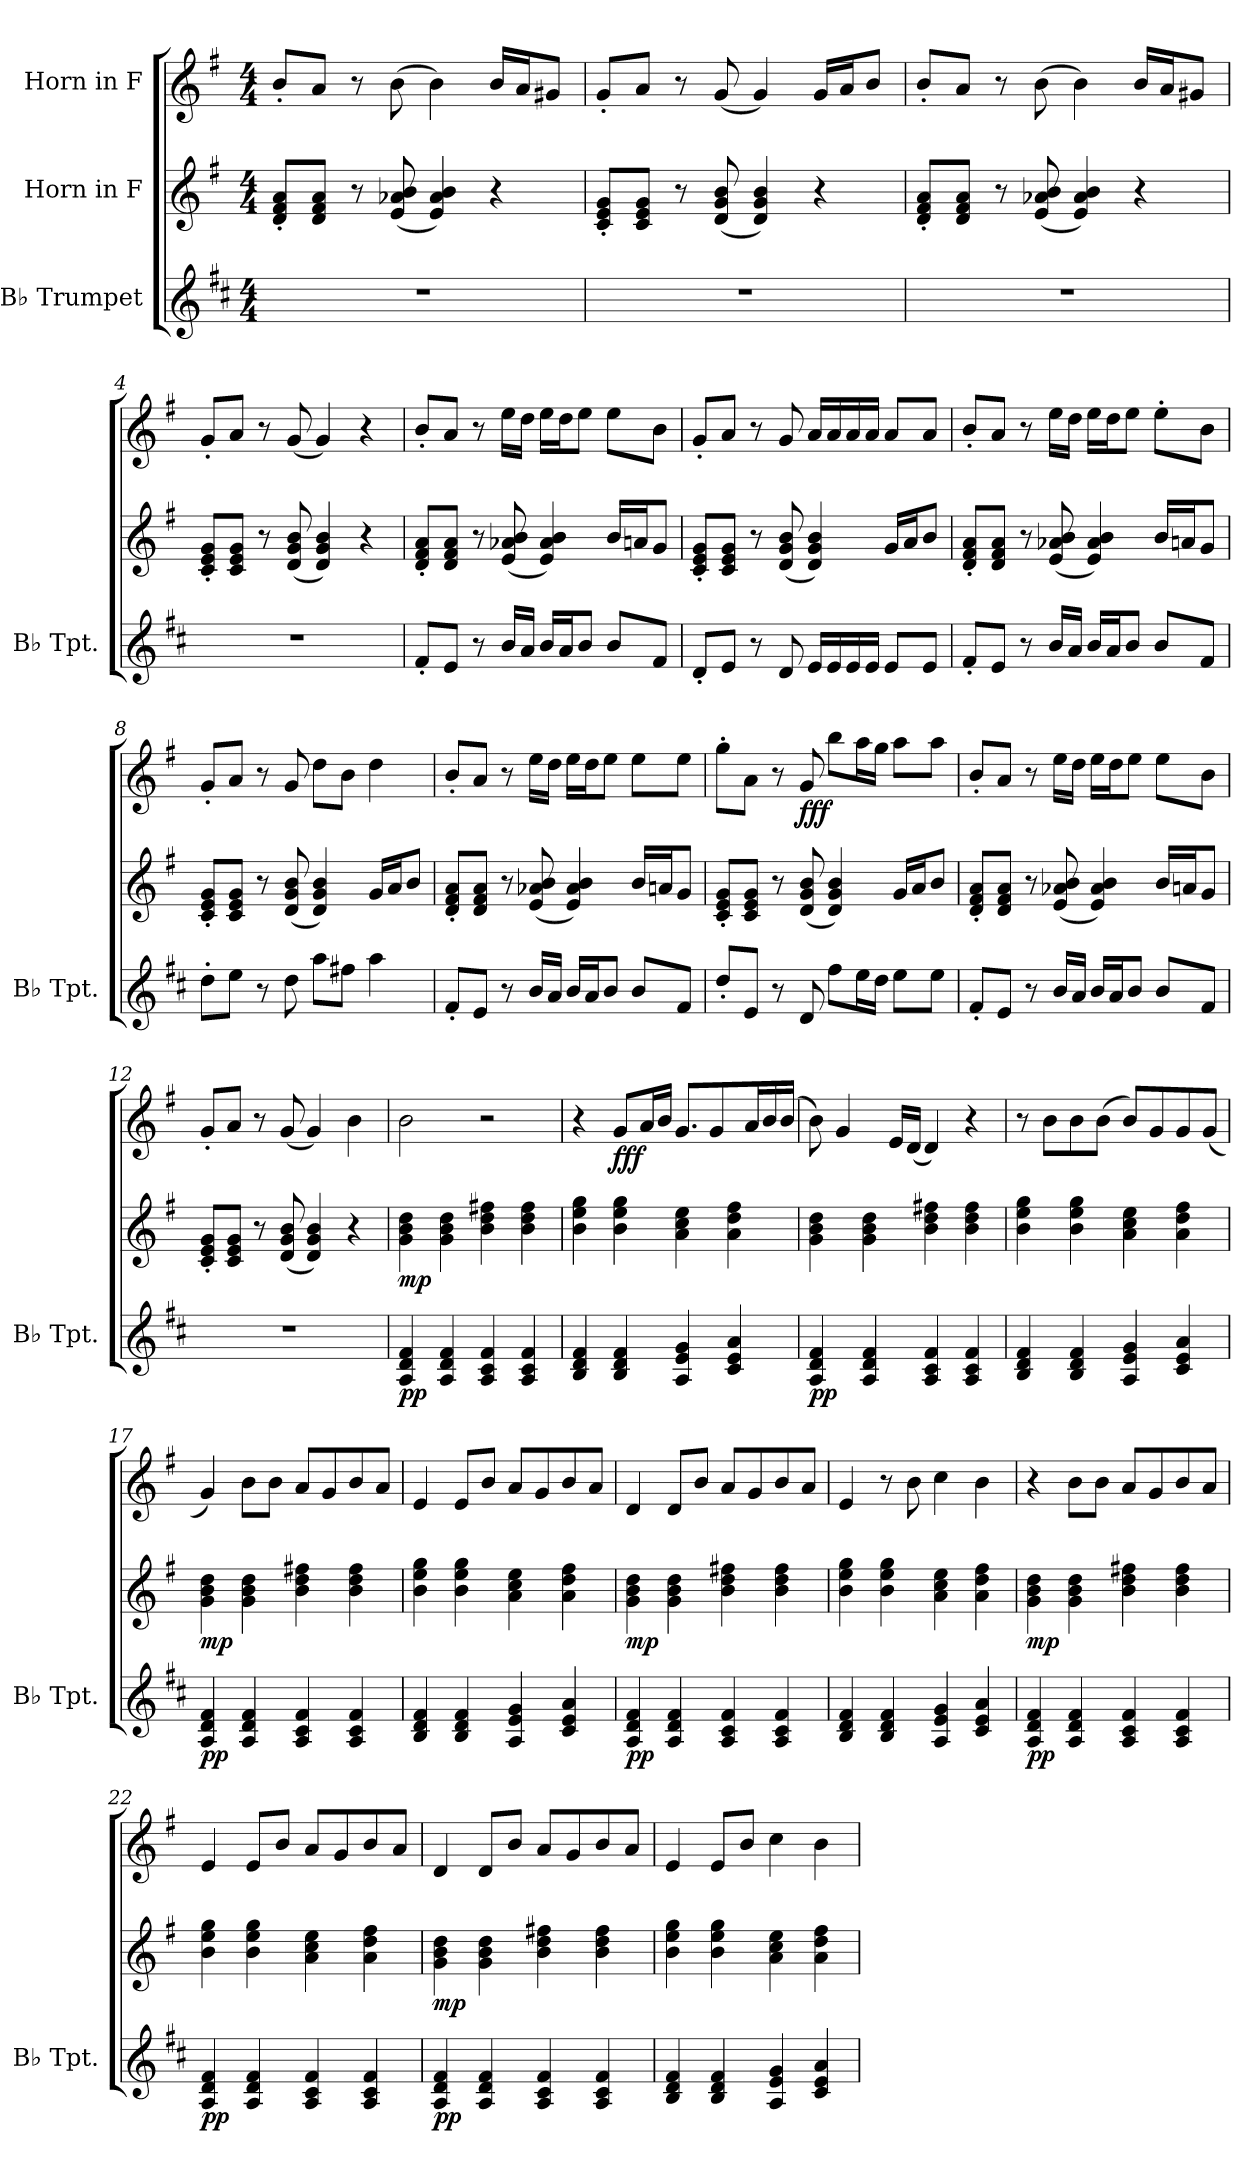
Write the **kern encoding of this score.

**kern	**dynam	**kern	**dynam	**kern	**dynam
*part3	*part3	*part2	*part2	*part1	*part1
*staff3	*staff3	*staff2	*staff2	*staff1	*staff1
*I"B♭ Trumpet	*	*I"Horn in F	*	*I"Horn in F	*
*I'B♭ Tpt.	*	*	*	*	*
*clefG2	*	*clefG2	*	*clefG2	*
*ITrd1c2	*	*ITrd4c7	*	*ITrd4c7	*
*k[]	*	*k[]	*	*k[]	*
*M4/4	*	*M4/4	*	*M4/4	*
*MM86	*	*MM86	*	*MM86	*
=1	=1	=1	=1	=1	=1
1r	.	8G/' 8B/' 8d/'L	.	8e'/L	.
.	.	8G/ 8B/ 8d/J	.	8d/J	.
.	.	8r	.	8r	.
.	.	(<8A/ 8d-X/ 8e/	.	(>8e\	.
.	.	4A/ 4d-/ 4e/)	.	4e\)	.
.	.	4r	.	16e/LL	.
.	.	.	.	16d/J	.
.	.	.	.	8c#X/J	.
=2	=2	=2	=2	=2	=2
1r	.	8F/' 8A/' 8c/'L	.	8c'/L	.
.	.	8F/ 8A/ 8c/J	.	8d/J	.
.	.	8r	.	8r	.
.	.	(<8G/ 8c/ 8e/	.	(<8c/	.
.	.	4G/ 4c/ 4e/)	.	4c/)	.
.	.	4r	.	16c/LL	.
.	.	.	.	16d/J	.
.	.	.	.	8e/J	.
=3	=3	=3	=3	=3	=3
1r	.	8G/' 8B/' 8d/'L	.	8e'/L	.
.	.	8G/ 8B/ 8d/J	.	8d/J	.
.	.	8r	.	8r	.
.	.	(<8A/ 8d-X/ 8e/	.	(>8e\	.
.	.	4A/ 4d-/ 4e/)	.	4e\)	.
.	.	4r	.	16e/LL	.
.	.	.	.	16d/J	.
.	.	.	.	8c#X/J	.
=4	=4	=4	=4	=4	=4
1r	.	8F/' 8A/' 8c/'L	.	8c'/L	.
.	.	8F/ 8A/ 8c/J	.	8d/J	.
.	.	8r	.	8r	.
.	.	(<8G/ 8c/ 8e/	.	(<8c/	.
.	.	4G/ 4c/ 4e/)	.	4c/)	.
.	.	4r	.	4r	.
!!LO:LB:g=z
=5	=5	=5	=5	=5	=5
8e'/L	.	8G/' 8B/' 8d/'L	.	8e'/L	.
8d/J	.	8G/ 8B/ 8d/J	.	8d/J	.
8r	.	8r	.	8r	.
16a/LL	.	(<8A/ 8d-X/ 8e/	.	16a\LL	.
16g/JJ	.	.	.	16g\JJ	.
16a/LL	.	4A/ 4d-/ 4e/)	.	16a\LL	.
16g/J	.	.	.	16g\J	.
8a/J	.	.	.	8a\J	.
8a/L	.	16e/LL	.	8a\L	.
.	.	16dn/J	.	.	.
8e/J	.	8c/J	.	8e\J	.
=6	=6	=6	=6	=6	=6
8c'/L	.	8F/' 8A/' 8c/'L	.	8c'/L	.
8d/J	.	8F/ 8A/ 8c/J	.	8d/J	.
8r	.	8r	.	8r	.
8c/	.	(<8G/ 8c/ 8e/	.	8c/	.
16d/LL	.	4G/ 4c/ 4e/)	.	16d/LL	.
16d/	.	.	.	16d/	.
16d/	.	.	.	16d/	.
16d/JJ	.	.	.	16d/JJ	.
8d/L	.	16c/LL	.	8d/L	.
.	.	16d/J	.	.	.
8d/J	.	8e/J	.	8d/J	.
=7	=7	=7	=7	=7	=7
8e'/L	.	8G/' 8B/' 8d/'L	.	8e'/L	.
8d/J	.	8G/ 8B/ 8d/J	.	8d/J	.
8r	.	8r	.	8r	.
16a/LL	.	(<8A/ 8d-X/ 8e/	.	16a\LL	.
16g/JJ	.	.	.	16g\JJ	.
16a/LL	.	4A/ 4d-/ 4e/)	.	16a\LL	.
16g/J	.	.	.	16g\J	.
8a/J	.	.	.	8a\J	.
8a/L	.	16e/LL	.	8a'\L	.
.	.	16dn/J	.	.	.
8e/J	.	8c/J	.	8e\J	.
!!LO:LB:g=z
=8	=8	=8	=8	=8	=8
8cc'\L	.	8F/' 8A/' 8c/'L	.	8c'/L	.
8dd\J	.	8F/ 8A/ 8c/J	.	8d/J	.
8r	.	8r	.	8r	.
8cc\	.	(<8G/ 8c/ 8e/	.	8c/	.
8gg\L	.	4G/ 4c/ 4e/)	.	8g\L	.
8een\J	.	.	.	8e\J	.
4gg\	.	16c/LL	.	4g\	.
.	.	16d/J	.	.	.
.	.	8e/J	.	.	.
=9	=9	=9	=9	=9	=9
8e'/L	.	8G/' 8B/' 8d/'L	.	8e'/L	.
8d/J	.	8G/ 8B/ 8d/J	.	8d/J	.
8r	.	8r	.	8r	.
16a/LL	.	(<8A/ 8d-X/ 8e/	.	16a\LL	.
16g/JJ	.	.	.	16g\JJ	.
16a/LL	.	4A/ 4d-/ 4e/)	.	16a\LL	.
16g/J	.	.	.	16g\J	.
8a/J	.	.	.	8a\J	.
8a/L	.	16e/LL	.	8a\L	.
.	.	16dn/J	.	.	.
8e/J	.	8c/J	.	8a\J	.
=10	=10	=10	=10	=10	=10
8cc'/L	.	8F/' 8A/' 8c/'L	.	8cc'\L	.
8d/J	.	8F/ 8A/ 8c/J	.	8d\J	.
8r	.	8r	.	8r	.
!	!	!	!	!	!LO:DY:b
8c/	.	(<8G/ 8c/ 8e/	.	8c/	fff
8ee\L	.	4G/ 4c/ 4e/)	.	8ee\L	.
16dd\L	.	.	.	16dd\L	.
16cc\JJ	.	.	.	16cc\JJ	.
8dd\L	.	16c/LL	.	8dd\L	.
.	.	16d/J	.	.	.
8dd\J	.	8e/J	.	8dd\J	.
!!LO:PB:g=z
=11	=11	=11	=11	=11	=11
8e'/L	.	8G/' 8B/' 8d/'L	.	8e'/L	.
8d/J	.	8G/ 8B/ 8d/J	.	8d/J	.
8r	.	8r	.	8r	.
16a/LL	.	(<8A/ 8d-X/ 8e/	.	16a\LL	.
16g/JJ	.	.	.	16g\JJ	.
16a/LL	.	4A/ 4d-/ 4e/)	.	16a\LL	.
16g/J	.	.	.	16g\J	.
8a/J	.	.	.	8a\J	.
8a/L	.	16e/LL	.	8a\L	.
.	.	16dn/J	.	.	.
8e/J	.	8c/J	.	8e\J	.
=12	=12	=12	=12	=12	=12
1r	.	8F/' 8A/' 8c/'L	.	8c'/L	.
.	.	8F/ 8A/ 8c/J	.	8d/J	.
.	.	8r	.	8r	.
.	.	(<8G/ 8c/ 8e/	.	(<8c/	.
.	.	4G/ 4c/ 4e/)	.	4c/)	.
.	.	4r	.	4e\	.
=13	=13	=13	=13	=13	=13
!	!LO:DY:b	!	!LO:DY:b	!	!
4G/ 4c/ 4e/	pp	4c\ 4e\ 4g\	mp	2e\	.
4G/ 4c/ 4e/	.	4c\ 4e\ 4g\	.	.	.
4G/ 4B/ 4e/	.	4e\ 4g\ 4bn\	.	2r	.
4G/ 4B/ 4e/	.	4e\ 4g\ 4b\	.	.	.
=14	=14	=14	=14	=14	=14
4A/ 4c/ 4e/	.	4e\ 4a\ 4cc\	.	4r	.
!	!	!	!	!	!LO:DY:b
4A/ 4c/ 4e/	.	4e\ 4a\ 4cc\	.	8c/L	fff
.	.	.	.	16d/L	.
.	.	.	.	16e/JJ	.
4G/ 4d/ 4f/	.	4d\ 4f\ 4a\	.	8.c/L	.
.	.	.	.	8c/	.
4B/ 4d/ 4g/	.	4d\ 4g\ 4b\	.	.	.
.	.	.	.	16d/L	.
.	.	.	.	16e/	.
.	.	.	.	(<16e/JJ	.
=15	=15	=15	=15	=15	=15
!	!LO:DY:b	!	!	!	!
4G/ 4c/ 4e/	pp	4c\ 4e\ 4g\	.	8e\)	.
.	.	.	.	4c/	.
4G/ 4c/ 4e/	.	4c\ 4e\ 4g\	.	.	.
.	.	.	.	16A/LL	.
.	.	.	.	(<16G/JJ	.
4G/ 4B/ 4e/	.	4e\ 4g\ 4bn\	.	4G/)	.
4G/ 4B/ 4e/	.	4e\ 4g\ 4b\	.	4r	.
!!LO:LB:g=z
=16	=16	=16	=16	=16	=16
4A/ 4c/ 4e/	.	4e\ 4a\ 4cc\	.	8r	.
.	.	.	.	8e\L	.
4A/ 4c/ 4e/	.	4e\ 4a\ 4cc\	.	8e\	.
.	.	.	.	(>8e\J	.
4G/ 4d/ 4f/	.	4d\ 4f\ 4a\	.	8e/L)	.
.	.	.	.	8c/	.
4B/ 4d/ 4g/	.	4d\ 4g\ 4b\	.	8c/	.
.	.	.	.	(<8c/J	.
=17	=17	=17	=17	=17	=17
!	!LO:DY:b	!	!LO:DY:b	!	!
4G/ 4c/ 4e/	pp	4c\ 4e\ 4g\	mp	4c/)	.
4G/ 4c/ 4e/	.	4c\ 4e\ 4g\	.	8e\L	.
.	.	.	.	8e\J	.
4G/ 4B/ 4e/	.	4e\ 4g\ 4bn\	.	8d/L	.
.	.	.	.	8c/	.
4G/ 4B/ 4e/	.	4e\ 4g\ 4b\	.	8e/	.
.	.	.	.	8d/J	.
=18	=18	=18	=18	=18	=18
4A/ 4c/ 4e/	.	4e\ 4a\ 4cc\	.	4A/	.
4A/ 4c/ 4e/	.	4e\ 4a\ 4cc\	.	8A/L	.
.	.	.	.	8e/J	.
4G/ 4d/ 4f/	.	4d\ 4f\ 4a\	.	8d/L	.
.	.	.	.	8c/	.
4B/ 4d/ 4g/	.	4d\ 4g\ 4b\	.	8e/	.
.	.	.	.	8d/J	.
=19	=19	=19	=19	=19	=19
!	!LO:DY:b	!	!LO:DY:b	!	!
4G/ 4c/ 4e/	pp	4c\ 4e\ 4g\	mp	4G/	.
4G/ 4c/ 4e/	.	4c\ 4e\ 4g\	.	8G/L	.
.	.	.	.	8e/J	.
4G/ 4B/ 4e/	.	4e\ 4g\ 4bn\	.	8d/L	.
.	.	.	.	8c/	.
4G/ 4B/ 4e/	.	4e\ 4g\ 4b\	.	8e/	.
.	.	.	.	8d/J	.
=20	=20	=20	=20	=20	=20
4A/ 4c/ 4e/	.	4e\ 4a\ 4cc\	.	4A/	.
4A/ 4c/ 4e/	.	4e\ 4a\ 4cc\	.	8r	.
.	.	.	.	8e\	.
4G/ 4d/ 4f/	.	4d\ 4f\ 4a\	.	4f\	.
4B/ 4d/ 4g/	.	4d\ 4g\ 4b\	.	4e\	.
!!LO:LB:g=z
=21	=21	=21	=21	=21	=21
!	!LO:DY:b	!	!LO:DY:b	!	!
4G/ 4c/ 4e/	pp	4c\ 4e\ 4g\	mp	4r	.
4G/ 4c/ 4e/	.	4c\ 4e\ 4g\	.	8e\L	.
.	.	.	.	8e\J	.
4G/ 4B/ 4e/	.	4e\ 4g\ 4bn\	.	8d/L	.
.	.	.	.	8c/	.
4G/ 4B/ 4e/	.	4e\ 4g\ 4b\	.	8e/	.
.	.	.	.	8d/J	.
=22	=22	=22	=22	=22	=22
!	!LO:DY:b	!	!	!	!
4G/ 4c/ 4e/	pp	4e\ 4a\ 4cc\	.	4A/	.
4G/ 4c/ 4e/	.	4e\ 4a\ 4cc\	.	8A/L	.
.	.	.	.	8e/J	.
4G/ 4B/ 4e/	.	4d\ 4f\ 4a\	.	8d/L	.
.	.	.	.	8c/	.
4G/ 4B/ 4e/	.	4d\ 4g\ 4b\	.	8e/	.
.	.	.	.	8d/J	.
=23	=23	=23	=23	=23	=23
!	!LO:DY:b	!	!LO:DY:b	!	!
4G/ 4c/ 4e/	pp	4c\ 4e\ 4g\	mp	4G/	.
4G/ 4c/ 4e/	.	4c\ 4e\ 4g\	.	8G/L	.
.	.	.	.	8e/J	.
4G/ 4B/ 4e/	.	4e\ 4g\ 4bn\	.	8d/L	.
.	.	.	.	8c/	.
4G/ 4B/ 4e/	.	4e\ 4g\ 4b\	.	8e/	.
.	.	.	.	8d/J	.
=24	=24	=24	=24	=24	=24
4A/ 4c/ 4e/	.	4e\ 4a\ 4cc\	.	4A/	.
4A/ 4c/ 4e/	.	4e\ 4a\ 4cc\	.	8A/L	.
.	.	.	.	8e/J	.
4G/ 4d/ 4f/	.	4d\ 4f\ 4a\	.	4f\	.
4B/ 4d/ 4g/	.	4d\ 4g\ 4b\	.	4e\	.
=	=	=	=	=	=
*-	*-	*-	*-	*-	*-
